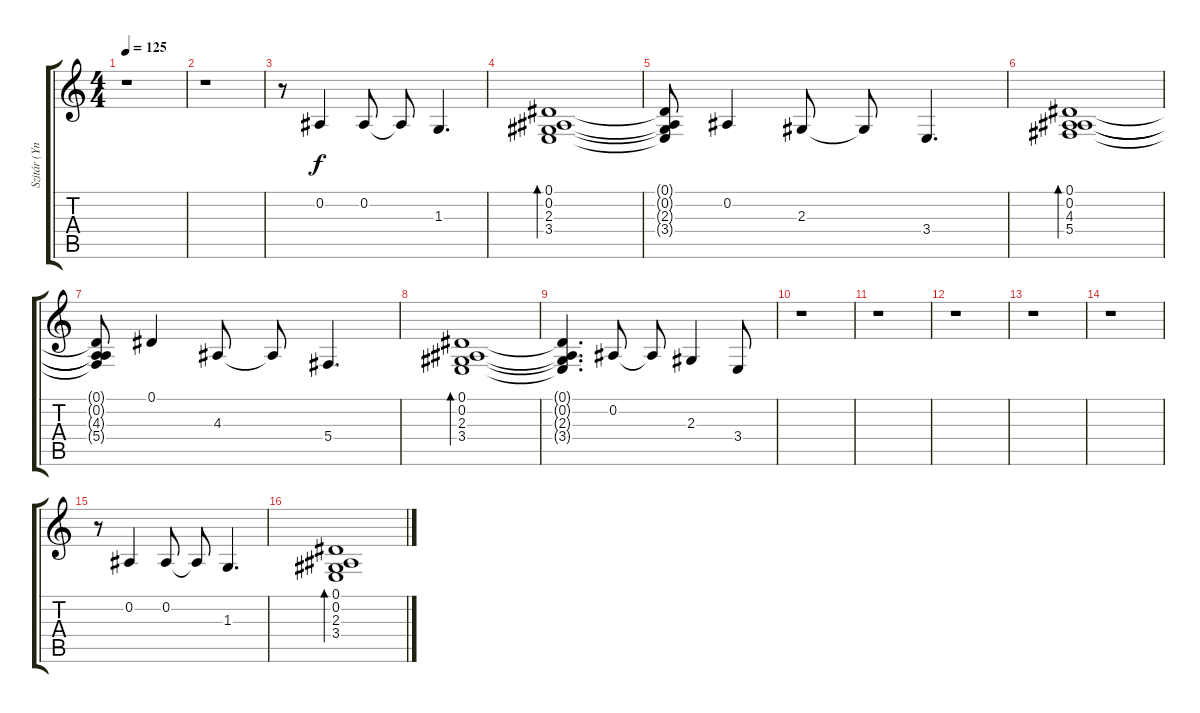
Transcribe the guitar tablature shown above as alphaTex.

\track ("Szitár (Yngwie Mamsteen)" "Szitár (Yn") {instrument sitar}
\staff {score tabs}
\tuning (Eb4 Bb3 Gb3 Db3 Ab2 Eb2) {hide}
\ts (4 4)
\tempo 125
\clef g2
\ks c
r.1{dy f} |
r.1 |
r.8 0.2.4 0.2.8 0.2{t}.8 1.3.4{d} |
(0.1 0.2 2.3 3.4).1{bd 480} |
(0.1{t} 0.2{t} 2.3{t} 3.4{t}).8 0.2.4 2.3.8 2.3{t}.8 3.4.4{d} |
(0.1 0.2 4.3 5.4).1{bd 480} |
(0.1{t} 0.2{t} 4.3{t} 5.4{t}).8 0.1.4 4.3.8 4.3{t}.8 5.4.4{d} |
(0.1 0.2 2.3 3.4).1{bd 480} |
(0.1{t} 0.2{t} 2.3{t} 3.4{t}).4{d} 0.2.8 0.2{t}.8 2.3.4 3.4.8 |
r.1 |
r.1 |
r.1 |
r.1 |
r.1 |
r.8 0.2.4 0.2.8 0.2{t}.8 1.3.4{d} |
(0.1 0.2 2.3 3.4).1{bd 480}
